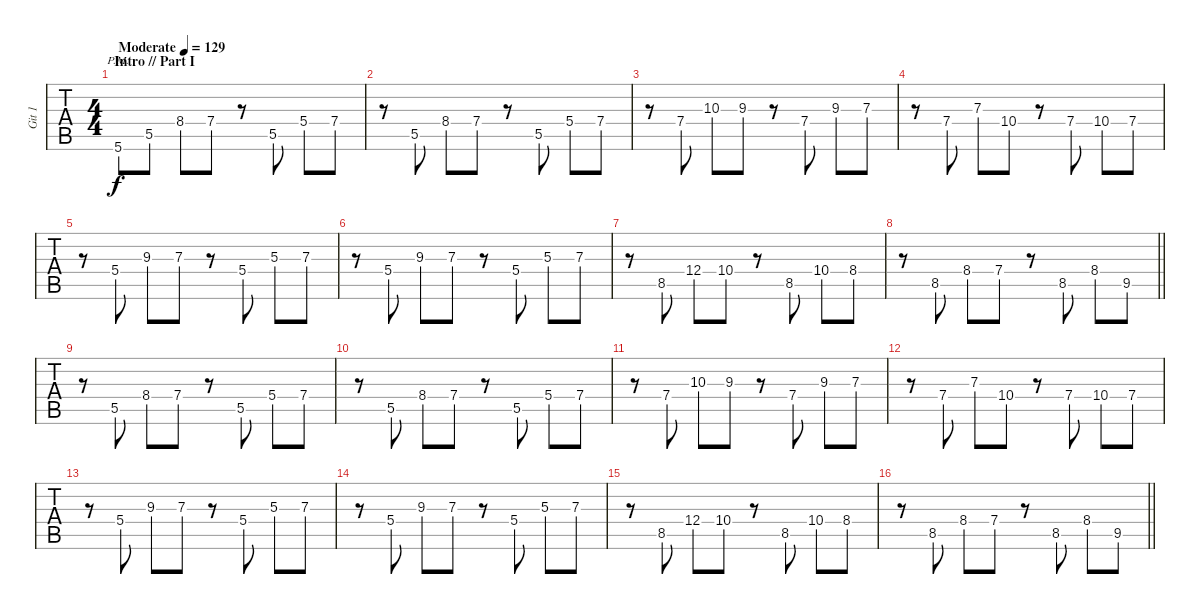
\track ("Git 1" "Git 1") {instrument distortionguitar}
\staff {tabs}
\tuning (B3 Gb3 D3 A2 E2 A1) {hide}
\ts (4 4)
\section ("" "Intro // Part I")
\tempo (129 "Moderate")
\clef f4
\ks c
5.6{pm}.8{dy f instrument distortionguitar} 5.5.8 8.4.8 7.4.8 r.8 5.5.8 5.4.8 7.4.8 |
r.8 5.5.8 8.4.8 7.4.8 r.8 5.5.8 5.4.8 7.4.8 |
r.8 7.4.8 10.3.8 9.3.8 r.8 7.4.8 9.3.8 7.3.8 |
r.8 7.4.8 7.3.8 10.4.8 r.8 7.4.8 10.4.8 7.4.8 |
r.8 5.4.8 9.3.8 7.3.8 r.8 5.4.8 5.3.8 7.3.8 |
r.8 5.4.8 9.3.8 7.3.8 r.8 5.4.8 5.3.8 7.3.8 |
r.8 8.5.8 12.4.8 10.4.8 r.8 8.5.8 10.4.8 8.4.8 |
\barLineRight lightlight
r.8 8.5.8 8.4.8 7.4.8 r.8 8.5.8 8.4.8 9.5.8 |
r.8 5.5.8 8.4.8 7.4.8 r.8 5.5.8 5.4.8 7.4.8 |
r.8 5.5.8 8.4.8 7.4.8 r.8 5.5.8 5.4.8 7.4.8 |
r.8 7.4.8 10.3.8 9.3.8 r.8 7.4.8 9.3.8 7.3.8 |
r.8 7.4.8 7.3.8 10.4.8 r.8 7.4.8 10.4.8 7.4.8 |
r.8 5.4.8 9.3.8 7.3.8 r.8 5.4.8 5.3.8 7.3.8 |
r.8 5.4.8 9.3.8 7.3.8 r.8 5.4.8 5.3.8 7.3.8 |
r.8 8.5.8 12.4.8 10.4.8 r.8 8.5.8 10.4.8 8.4.8 |
\barLineRight lightlight
r.8 8.5.8 8.4.8 7.4.8 r.8 8.5.8 8.4.8 9.5.8
